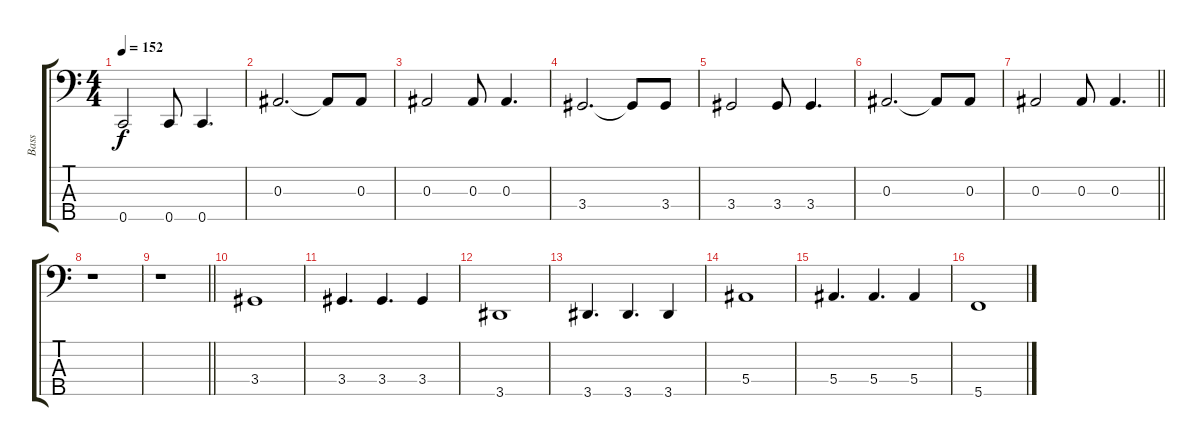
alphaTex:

\track ("Bass" "Bass") {instrument electricbasspick}
\staff {score tabs}
\tuning (Ab2 Eb2 Bb1 F1 C1) {hide}
\ts (4 4)
\tempo 152
\clef f4
\ks c
0.5.2{dy f} 0.5.8 0.5.4{d} |
0.3.2{d} 0.3{t}.8 0.3.8 |
0.3.2 0.3.8 0.3.4{d} |
3.4.2{d} 3.4{t}.8 3.4.8 |
3.4.2 3.4.8 3.4.4{d} |
0.3.2{d} 0.3{t}.8 0.3.8 |
\barLineRight lightlight
0.3.2 0.3.8 0.3.4{d} |
\section ("" " ")
r.1 |
\barLineRight lightlight
r.1 |
\section ("" " ")
3.4.1 |
3.4.4{d} 3.4.4{d} 3.4.4 |
3.5.1 |
3.5.4{d} 3.5.4{d} 3.5.4 |
5.4.1 |
5.4.4{d} 5.4.4{d} 5.4.4 |
5.5.1
